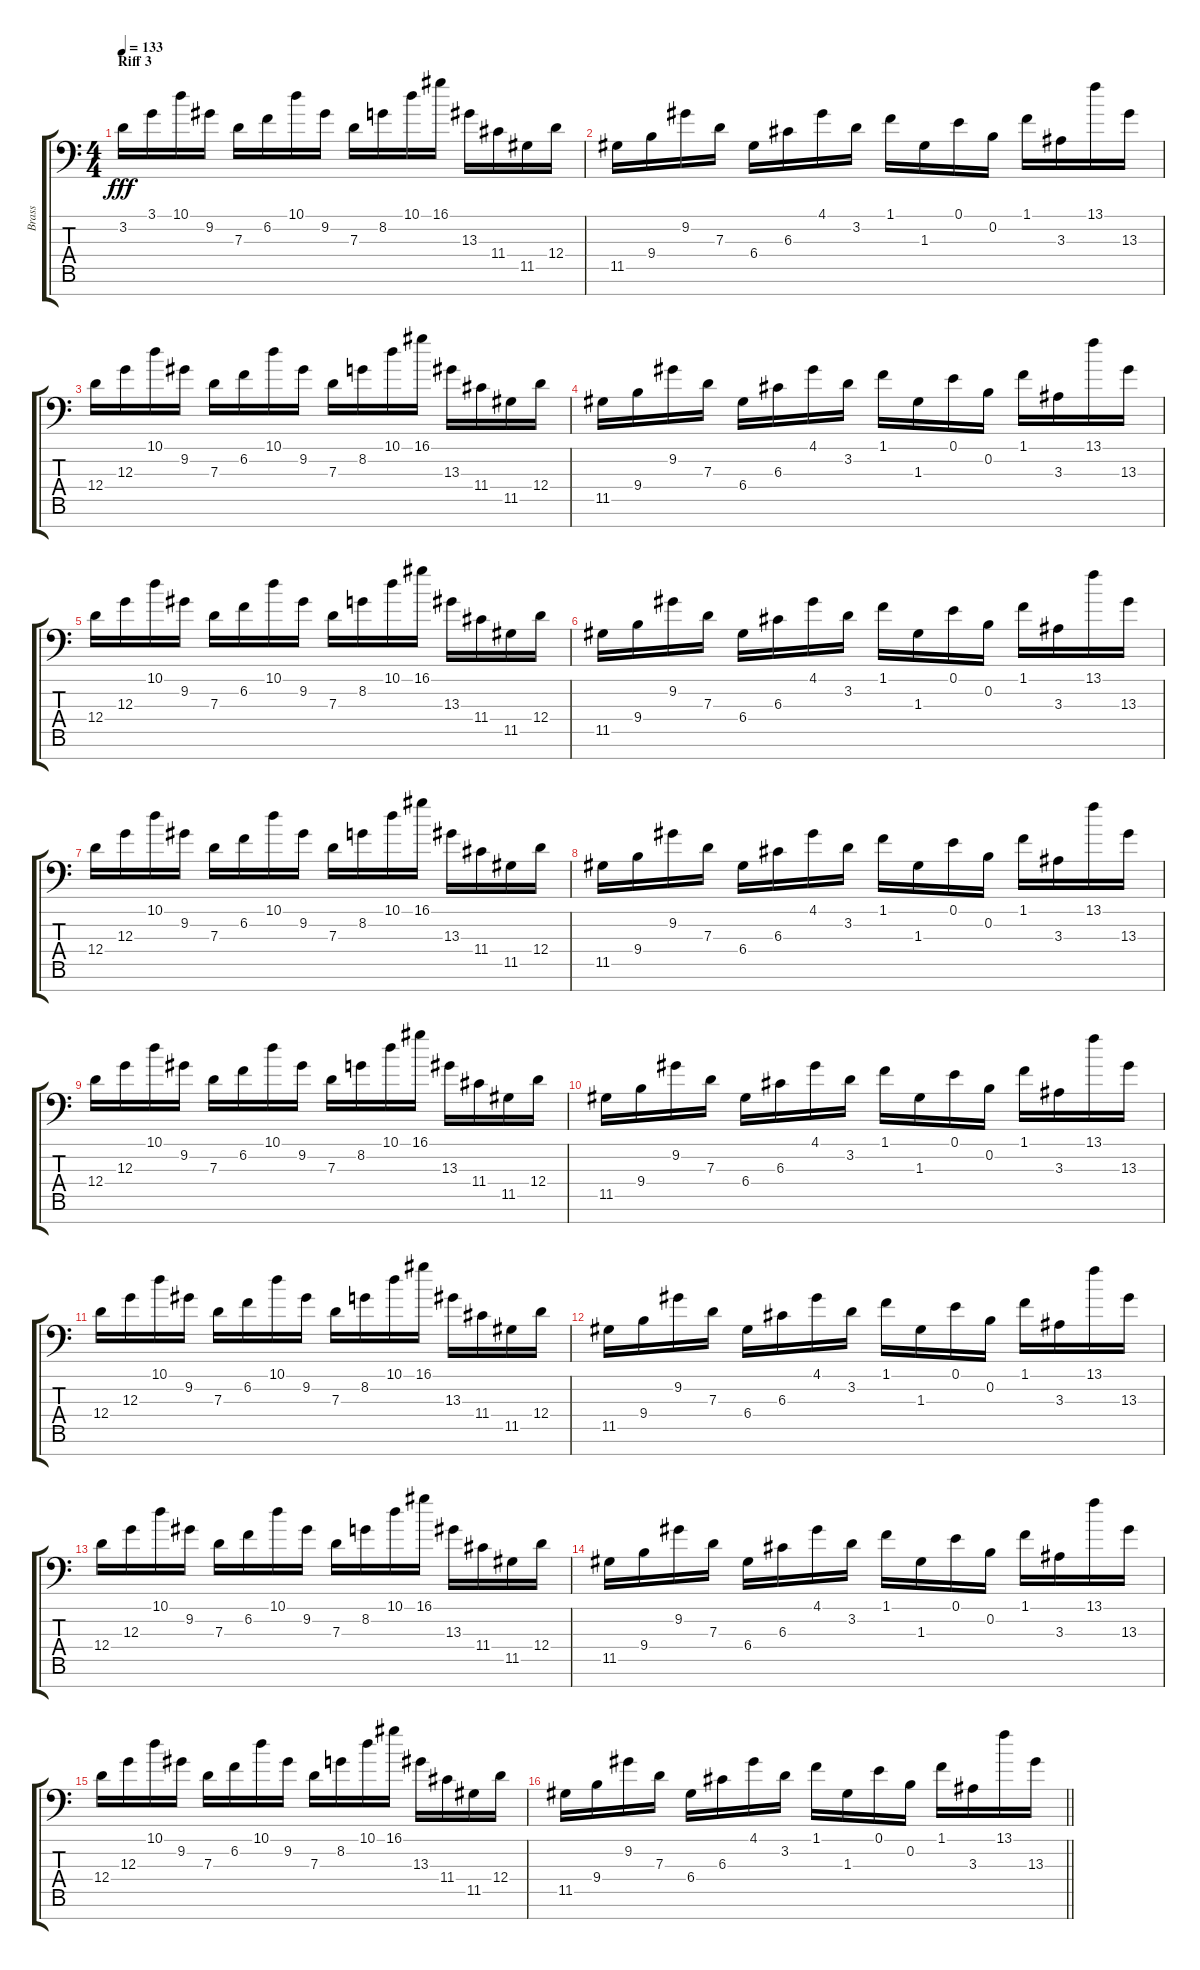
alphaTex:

\track ("Brass" "Brass") {instrument synthbrass1}
\staff {score tabs}
\tuning (E4 B3 G3 D3 A2 E2 C-1) {hide}
\ts (4 4)
\section ("" "Riff 3")
\tempo 133
\clef f4
\ks c
3.2.16{dy fff} 3.1.16 10.1.16 9.2.16 7.3.16 6.2.16 10.1.16 9.2.16 7.3.16 8.2.16 10.1.16 16.1.16 13.3.16 11.4.16 11.5.16 12.4.16 |
11.5.16 9.4.16 9.2.16 7.3.16 6.4.16 6.3.16 4.1.16 3.2.16 1.1.16 1.3.16 0.1.16 0.2.16 1.1.16 3.3.16 13.1.16 13.3.16 |
12.4.16 12.3.16 10.1.16 9.2.16 7.3.16 6.2.16 10.1.16 9.2.16 7.3.16 8.2.16 10.1.16 16.1.16 13.3.16 11.4.16 11.5.16 12.4.16 |
11.5.16 9.4.16 9.2.16 7.3.16 6.4.16 6.3.16 4.1.16 3.2.16 1.1.16 1.3.16 0.1.16 0.2.16 1.1.16 3.3.16 13.1.16 13.3.16 |
12.4.16 12.3.16 10.1.16 9.2.16 7.3.16 6.2.16 10.1.16 9.2.16 7.3.16 8.2.16 10.1.16 16.1.16 13.3.16 11.4.16 11.5.16 12.4.16 |
11.5.16 9.4.16 9.2.16 7.3.16 6.4.16 6.3.16 4.1.16 3.2.16 1.1.16 1.3.16 0.1.16 0.2.16 1.1.16 3.3.16 13.1.16 13.3.16 |
12.4.16 12.3.16 10.1.16 9.2.16 7.3.16 6.2.16 10.1.16 9.2.16 7.3.16 8.2.16 10.1.16 16.1.16 13.3.16 11.4.16 11.5.16 12.4.16 |
11.5.16 9.4.16 9.2.16 7.3.16 6.4.16 6.3.16 4.1.16 3.2.16 1.1.16 1.3.16 0.1.16 0.2.16 1.1.16 3.3.16 13.1.16 13.3.16 |
12.4.16 12.3.16 10.1.16 9.2.16 7.3.16 6.2.16 10.1.16 9.2.16 7.3.16 8.2.16 10.1.16 16.1.16 13.3.16 11.4.16 11.5.16 12.4.16 |
11.5.16 9.4.16 9.2.16 7.3.16 6.4.16 6.3.16 4.1.16 3.2.16 1.1.16 1.3.16 0.1.16 0.2.16 1.1.16 3.3.16 13.1.16 13.3.16 |
12.4.16 12.3.16 10.1.16 9.2.16 7.3.16 6.2.16 10.1.16 9.2.16 7.3.16 8.2.16 10.1.16 16.1.16 13.3.16 11.4.16 11.5.16 12.4.16 |
11.5.16 9.4.16 9.2.16 7.3.16 6.4.16 6.3.16 4.1.16 3.2.16 1.1.16 1.3.16 0.1.16 0.2.16 1.1.16 3.3.16 13.1.16 13.3.16 |
12.4.16 12.3.16 10.1.16 9.2.16 7.3.16 6.2.16 10.1.16 9.2.16 7.3.16 8.2.16 10.1.16 16.1.16 13.3.16 11.4.16 11.5.16 12.4.16 |
11.5.16 9.4.16 9.2.16 7.3.16 6.4.16 6.3.16 4.1.16 3.2.16 1.1.16 1.3.16 0.1.16 0.2.16 1.1.16 3.3.16 13.1.16 13.3.16 |
12.4.16 12.3.16 10.1.16 9.2.16 7.3.16 6.2.16 10.1.16 9.2.16 7.3.16 8.2.16 10.1.16 16.1.16 13.3.16 11.4.16 11.5.16 12.4.16 |
\barLineRight lightlight
11.5.16 9.4.16 9.2.16 7.3.16 6.4.16 6.3.16 4.1.16 3.2.16 1.1.16 1.3.16 0.1.16 0.2.16 1.1.16 3.3.16 13.1.16 13.3.16
